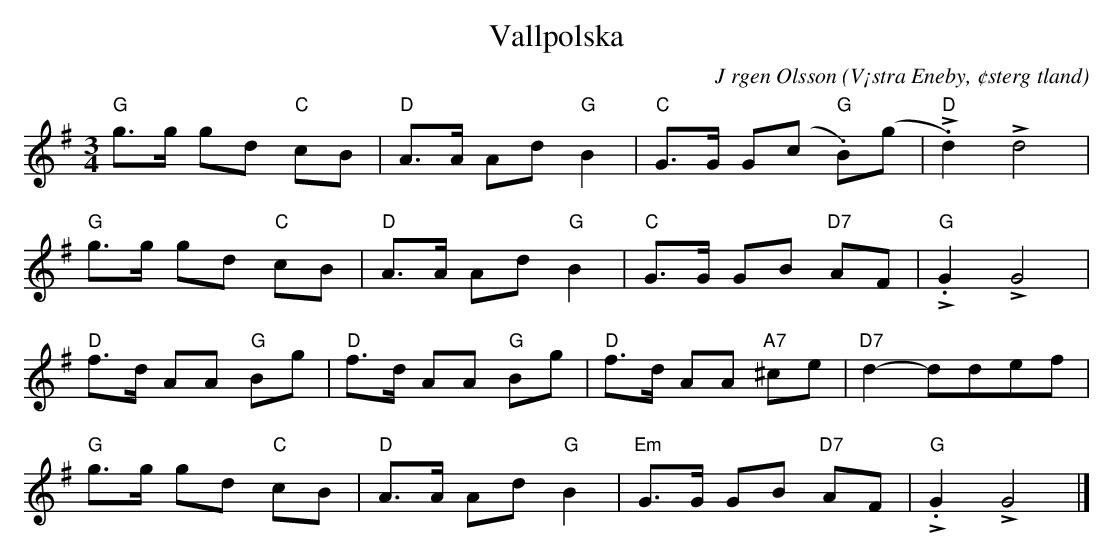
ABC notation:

X:1
T:Vallpolska
C:J rgen Olsson
O:V¡stra Eneby, ¢sterg tland
M:3/4
L:1/8
K:G
V:1
"G"g>g gd "C" cB| "D"A>A Ad "G"B2| "C"G>G G(c "G" .B)(g|"D"L.d2) Ld4|
"G"g>g gd "C" cB| "D"A>A Ad "G"B2| "C"G>G GB "D7" AF|"G"L.G2 LG4|
"D"f>d AA "G" Bg| "D"f>d AA "G" Bg| "D"f>d AA "A7" ^ce|"D7"d2- ddef|
"G"g>g gd "C" cB| "D"A>A Ad "G"B2| "Em"G>G GB "D7" AF|"G"L.G2 LG4|]
